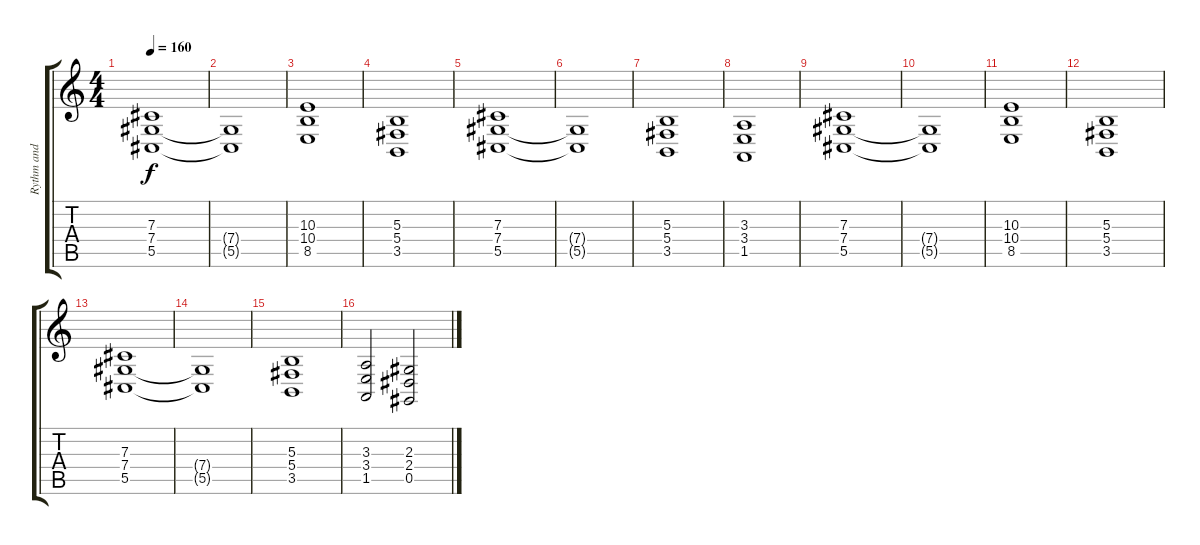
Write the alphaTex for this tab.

\track ("Rythm and Harmony (Everton  Andrade)" "Rythm and ") {instrument stringensemble2}
\staff {score tabs}
\tuning (Eb4 Bb3 Gb3 Db3 Ab2 Eb2) {hide}
\ts (4 4)
\tempo 160
\clef g2
\ks c
(7.3 7.4 5.5).1{dy f} |
(7.4{t} 5.5{t}).1 |
(10.3 10.4 8.5).1 |
(5.3 5.4 3.5).1 |
(7.3 7.4 5.5).1 |
(7.4{t} 5.5{t}).1 |
(5.3 5.4 3.5).1 |
(3.3 3.4 1.5).1 |
(7.3 7.4 5.5).1 |
(7.4{t} 5.5{t}).1 |
(10.3 10.4 8.5).1 |
(5.3 5.4 3.5).1 |
(7.3 7.4 5.5).1 |
(7.4{t} 5.5{t}).1 |
(5.3 5.4 3.5).1 |
(3.3 3.4 1.5).2 (2.3 2.4 0.5).2
